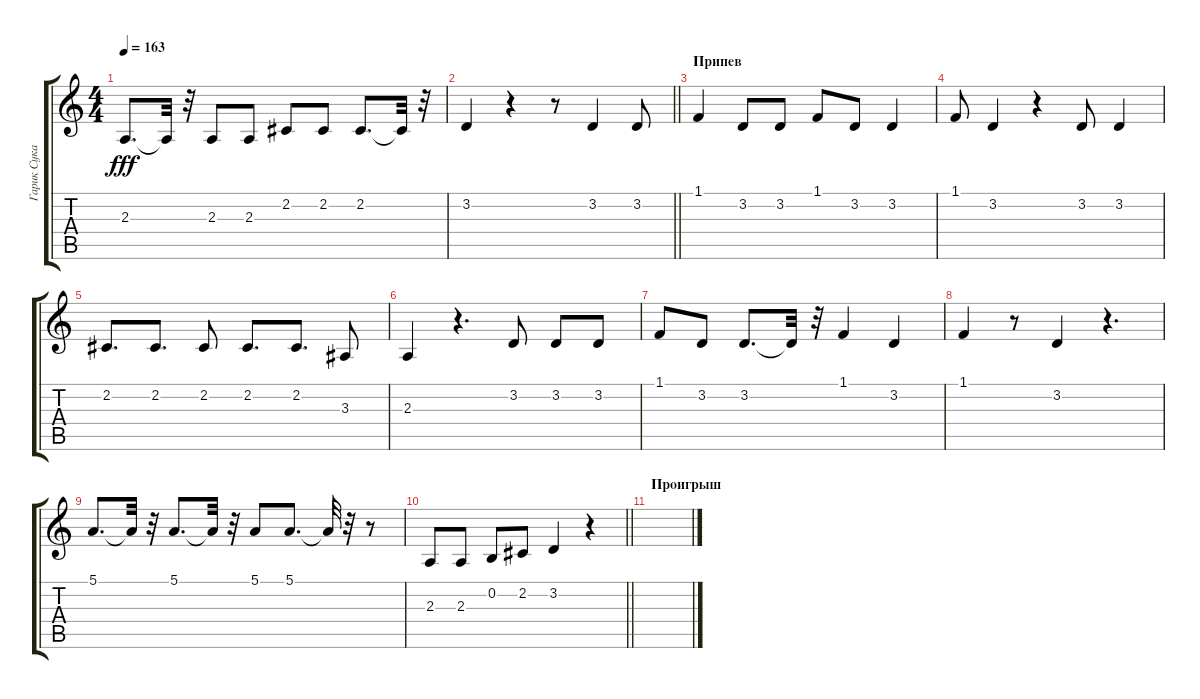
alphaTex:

\track ("Гарик Сукачёв (вокал)" "Гарик Сука") {instrument tenorsax}
\staff {score tabs}
\tuning (E4 B3 G3 D3 A2 E2) {hide}
\ts (4 4)
\tempo 163
\clef g2
\ks c
2.3.8{d dy fff} 2.3{t}.32 r.32 2.3.8 2.3.8 2.2.8 2.2.8 2.2.8{d} 2.2{t}.32 r.32 |
\barLineRight lightlight
3.2.4 r.4 r.8 3.2.4 3.2.8 |
\section ("" "Припев")
1.1.4 3.2.8 3.2.8 1.1.8 3.2.8 3.2.4 |
1.1.8 3.2.4 r.4 3.2.8 3.2.4 |
2.2.8{d} 2.2.8{d} 2.2.8 2.2.8{d} 2.2.8{d} 3.3.8 |
2.3.4 r.4{d} 3.2.8 3.2.8 3.2.8 |
1.1.8 3.2.8 3.2.8{d} 3.2{t}.32 r.32 1.1.4 3.2.4 |
1.1.4 r.8 3.2.4 r.4{d} |
5.1.8{d} 5.1{t}.32 r.32 5.1.8{d} 5.1{t}.32 r.32 5.1.8 5.1.8{d} 5.1{t}.32 r.32 r.8 |
\barLineRight lightlight
2.3.8 2.3.8 0.2.8 2.2.8 3.2.4 r.4 |
\section ("" "Проигрыш")
